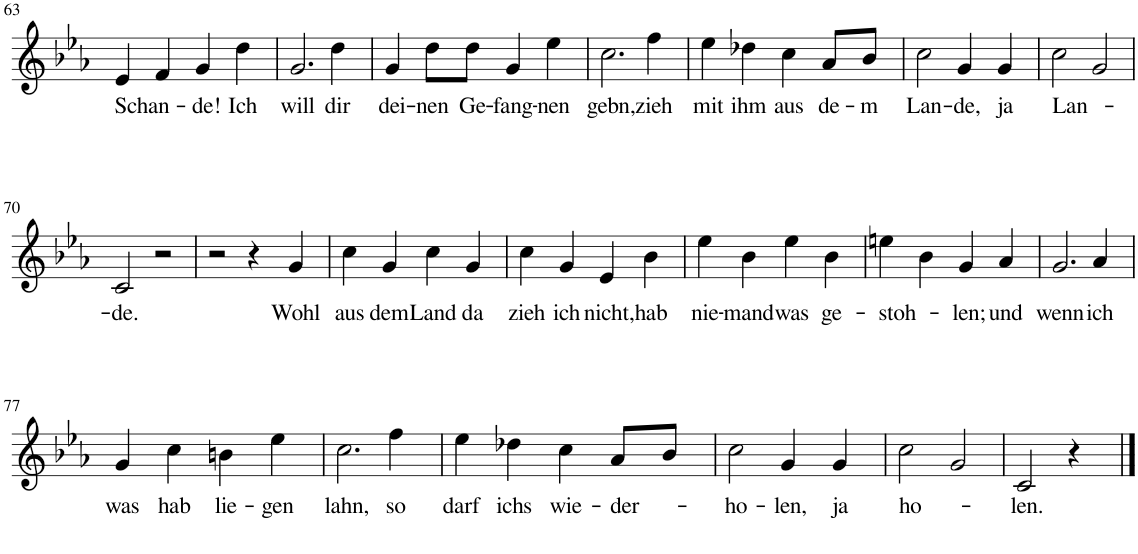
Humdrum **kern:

**kern	**text
*part1	*part1
*staff1	*staff1
*I"Piano	*
*I'Pno	*
!!LO:PB:g=z
*clefG2	*
*k[b-e-a-]	*
*M4/4	*
=63	=63
!	!LO:LY:b
4e-/	Schan-
4f/	.
!	!LO:LY:b
4g/	-de!
!	!LO:LY:b
4dd\	Ich
=64	=64
!	!LO:LY:b
2.g/	will
!	!LO:LY:b
4dd\	dir
=65	=65
!	!LO:LY:b
4g/	dei-
!	!LO:LY:b
8dd\L	-nen
!	!LO:LY:b
8dd\J	Ge-
!	!LO:LY:b
4g/	-fang-
!	!LO:LY:b
4ee-\	-nen
=66	=66
!	!LO:LY:b
2.cc\	gebn,
!	!LO:LY:b
4ff\	zieh
=67	=67
!	!LO:LY:b
4ee-\	mit
!	!LO:LY:b
4dd-X\	ihm
!	!LO:LY:b
4cc\	aus
!	!LO:LY:b
8a-/L	de-
!	!LO:LY:b
8b-/J	-m
=68	=68
!	!LO:LY:b
2cc\	Lan-
!	!LO:LY:b
4g/	-de,
!	!LO:LY:b
4g/	ja
=69	=69
!	!LO:LY:b
2cc\	Lan-
2g/	.
!!LO:LB:g=z
=70	=70
!	!LO:LY:b
2c/	-de.
2r	.
=71	=71
2r	.
4r	.
!	!LO:LY:b
4g/	Wohl
=72	=72
!	!LO:LY:b
4cc\	aus
!	!LO:LY:b
4g/	dem
!	!LO:LY:b
4cc\	Land
!	!LO:LY:b
4g/	da
=73	=73
!	!LO:LY:b
4cc\	zieh
!	!LO:LY:b
4g/	ich
!	!LO:LY:b
4e-/	nicht,
!	!LO:LY:b
4b-\	hab
=74	=74
!	!LO:LY:b
4ee-\	nie-
!	!LO:LY:b
4b-\	-mand
!	!LO:LY:b
4ee-\	was
!	!LO:LY:b
4b-\	ge-
=75	=75
!	!LO:LY:b
4een\	-stoh-
4b-\	.
!	!LO:LY:b
4g/	-len;
!	!LO:LY:b
4a-/	und
=76	=76
!	!LO:LY:b
2.g/	wenn
!	!LO:LY:b
4a-/	ich
!!LO:LB:g=z
=77	=77
!	!LO:LY:b
4g/	was
!	!LO:LY:b
4cc\	hab
!	!LO:LY:b
4bn\	lie-
!	!LO:LY:b
4ee-\	-gen
=78	=78
!	!LO:LY:b
2.cc\	lahn,
!	!LO:LY:b
4ff\	so
=79	=79
!	!LO:LY:b
4ee-\	darf
!	!LO:LY:b
4dd-X\	ichs
!	!LO:LY:b
4cc\	wie-
!	!LO:LY:b
8a-/L	der-
8b-/J	.
=80	=80
!	!LO:LY:b
2cc\	ho-
!	!LO:LY:b
4g/	-len,
!	!LO:LY:b
4g/	ja
=81	=81
!	!LO:LY:b
2cc\	ho-
2g/	.
=82	=82
!	!LO:LY:b
2c/	-len.
4r	.
==	==
*-	*-
